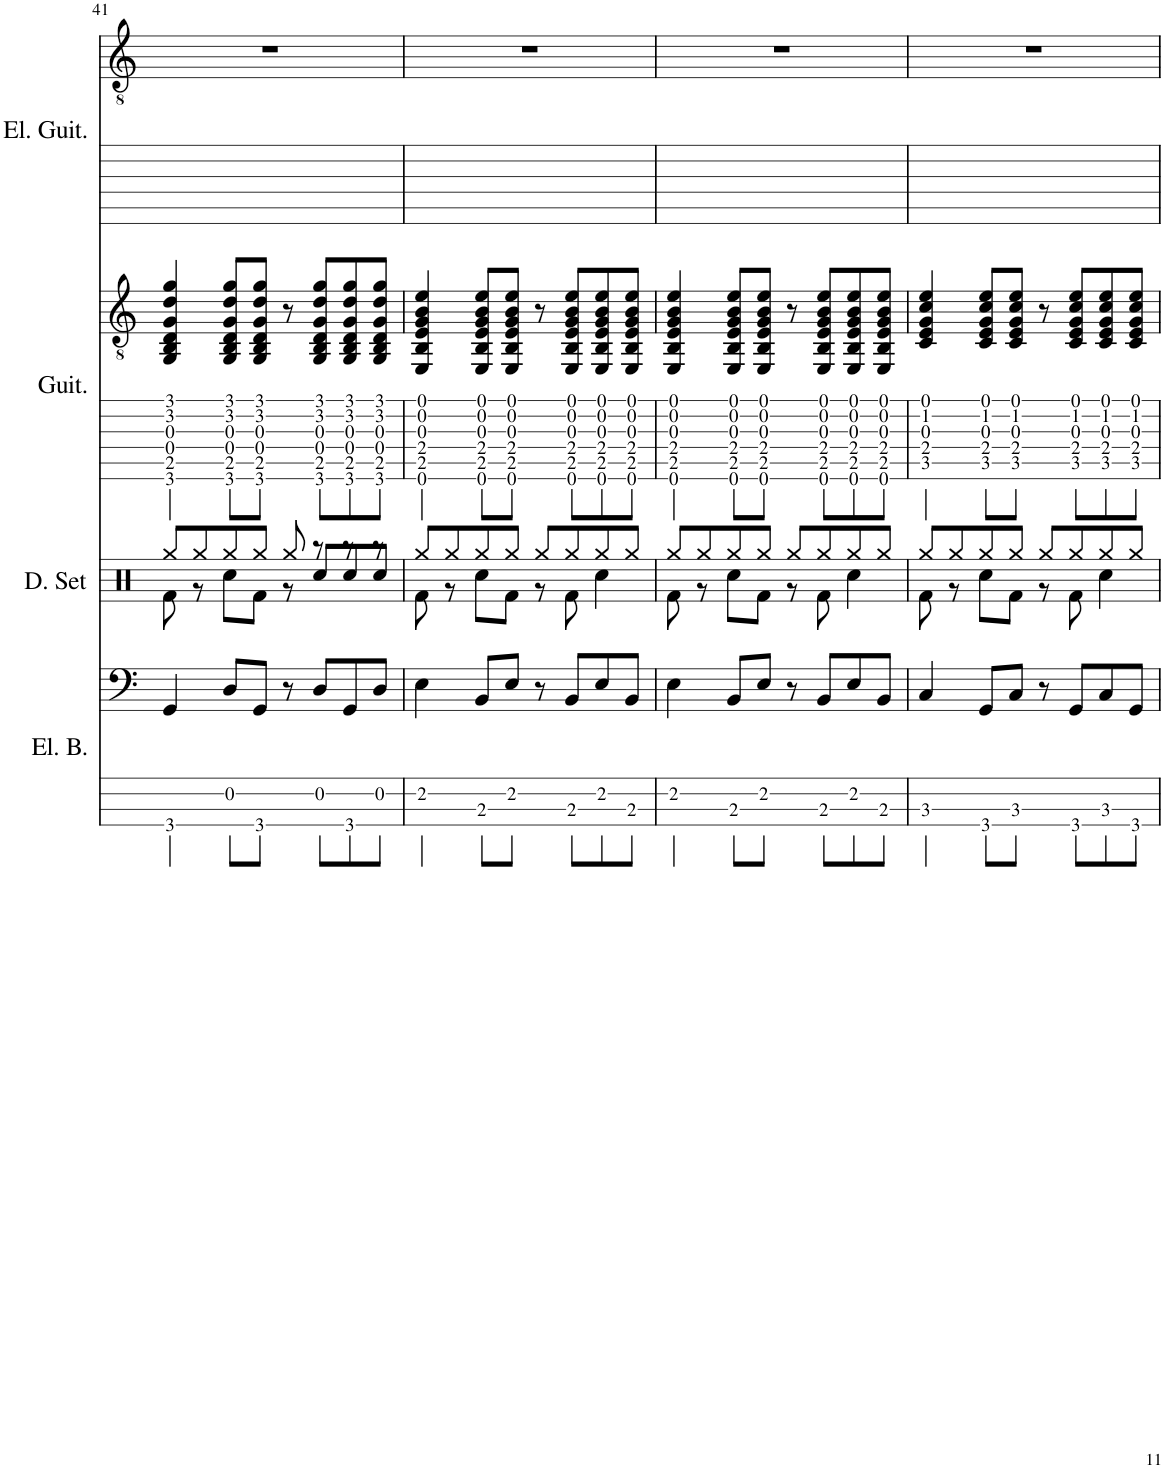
**kern	**kern	**kern	**kern	**kern	**kern	**kern
*part4	*part4	*part3	*part2	*part2	*part1	*part1
*staff7	*staff6	*staff5	*staff4	*staff3	*staff2	*staff1
*I"电贝斯	*	*I"架子鼓	*I"原音吉他	*	*I"电子吉他	*
!!LO:PB:g=z
*	*clefF4	*clefX	*	*clefGv2	*	*clefGv2
*Trd7c12	*Trd7c12	*	*	*	*	*
*k[]	*k[]	*k[]	*k[]	*k[]	*k[]	*k[]
*M4/4	*M4/4	*M4/4	*M4/4	*M4/4	*M4/4	*M4/4
=41	=41	=41	=41	=41	=41	=41
*	*	*^	*	*	*	*
4GG\	4GG/	8Rgg/L	8Rf\	4GG\ 4BB\ 4D\ 4G\ 4d\ 4g\	4GG/ 4BB/ 4D/ 4G/ 4d/ 4g/	1r	1r
.	.	8Rgg/	8r	.	.	.	.
8D\L	8D/L	8Rgg/	8Rcc\L	8GG\ 8BB\ 8D\ 8G\ 8d\ 8g\L	8GG/ 8BB/ 8D/ 8G/ 8d/ 8g/L	.	.
8GG\J	8GG/J	8Rgg/J	8Rf\J	8GG\ 8BB\ 8D\ 8G\ 8d\ 8g\J	8GG/ 8BB/ 8D/ 8G/ 8d/ 8g/J	.	.
8r	8r	8Rgg/	8r	8r	8r	.	.
8D\L	8D/L	8r	8Rcc/L	8GG\ 8BB\ 8D\ 8G\ 8d\ 8g\L	8GG/ 8BB/ 8D/ 8G/ 8d/ 8g/L	.	.
8GG\	8GG/	8r	8Rcc/	8GG\ 8BB\ 8D\ 8G\ 8d\ 8g\	8GG/ 8BB/ 8D/ 8G/ 8d/ 8g/	.	.
8D\J	8D/J	8r	8Rcc/J	8GG\ 8BB\ 8D\ 8G\ 8d\ 8g\J	8GG/ 8BB/ 8D/ 8G/ 8d/ 8g/J	.	.
=42	=42	=42	=42	=42	=42	=42	=42
4E\	4E\	8Rgg/L	8Rf\	4EE\ 4BB\ 4E\ 4G\ 4B\ 4e\	4EE/ 4BB/ 4E/ 4G/ 4B/ 4e/	1r	1r
.	.	8Rgg/	8r	.	.	.	.
8BB\L	8BB/L	8Rgg/	8Rcc\L	8EE\ 8BB\ 8E\ 8G\ 8B\ 8e\L	8EE/ 8BB/ 8E/ 8G/ 8B/ 8e/L	.	.
8E\J	8E/J	8Rgg/J	8Rf\J	8EE\ 8BB\ 8E\ 8G\ 8B\ 8e\J	8EE/ 8BB/ 8E/ 8G/ 8B/ 8e/J	.	.
8r	8r	8Rgg/L	8r	8r	8r	.	.
8BB\L	8BB/L	8Rgg/	8Rf\	8EE\ 8BB\ 8E\ 8G\ 8B\ 8e\L	8EE/ 8BB/ 8E/ 8G/ 8B/ 8e/L	.	.
8E\	8E/	8Rgg/	4Rcc\	8EE\ 8BB\ 8E\ 8G\ 8B\ 8e\	8EE/ 8BB/ 8E/ 8G/ 8B/ 8e/	.	.
8BB\J	8BB/J	8Rgg/J	.	8EE\ 8BB\ 8E\ 8G\ 8B\ 8e\J	8EE/ 8BB/ 8E/ 8G/ 8B/ 8e/J	.	.
=43	=43	=43	=43	=43	=43	=43	=43
4E\	4E\	8Rgg/L	8Rf\	4EE\ 4BB\ 4E\ 4G\ 4B\ 4e\	4EE/ 4BB/ 4E/ 4G/ 4B/ 4e/	1r	1r
.	.	8Rgg/	8r	.	.	.	.
8BB\L	8BB/L	8Rgg/	8Rcc\L	8EE\ 8BB\ 8E\ 8G\ 8B\ 8e\L	8EE/ 8BB/ 8E/ 8G/ 8B/ 8e/L	.	.
8E\J	8E/J	8Rgg/J	8Rf\J	8EE\ 8BB\ 8E\ 8G\ 8B\ 8e\J	8EE/ 8BB/ 8E/ 8G/ 8B/ 8e/J	.	.
8r	8r	8Rgg/L	8r	8r	8r	.	.
8BB\L	8BB/L	8Rgg/	8Rf\	8EE\ 8BB\ 8E\ 8G\ 8B\ 8e\L	8EE/ 8BB/ 8E/ 8G/ 8B/ 8e/L	.	.
8E\	8E/	8Rgg/	4Rcc\	8EE\ 8BB\ 8E\ 8G\ 8B\ 8e\	8EE/ 8BB/ 8E/ 8G/ 8B/ 8e/	.	.
8BB\J	8BB/J	8Rgg/J	.	8EE\ 8BB\ 8E\ 8G\ 8B\ 8e\J	8EE/ 8BB/ 8E/ 8G/ 8B/ 8e/J	.	.
=44	=44	=44	=44	=44	=44	=44	=44
4C\	4C/	8Rgg/L	8Rf\	4C\ 4E\ 4G\ 4c\ 4e\	4C/ 4E/ 4G/ 4c/ 4e/	1r	1r
.	.	8Rgg/	8r	.	.	.	.
8GG\L	8GG/L	8Rgg/	8Rcc\L	8C\ 8E\ 8G\ 8c\ 8e\L	8C/ 8E/ 8G/ 8c/ 8e/L	.	.
8C\J	8C/J	8Rgg/J	8Rf\J	8C\ 8E\ 8G\ 8c\ 8e\J	8C/ 8E/ 8G/ 8c/ 8e/J	.	.
8r	8r	8Rgg/L	8r	8r	8r	.	.
8GG\L	8GG/L	8Rgg/	8Rf\	8C\ 8E\ 8G\ 8c\ 8e\L	8C/ 8E/ 8G/ 8c/ 8e/L	.	.
8C\	8C/	8Rgg/	4Rcc\	8C\ 8E\ 8G\ 8c\ 8e\	8C/ 8E/ 8G/ 8c/ 8e/	.	.
8GG\J	8GG/J	8Rgg/J	.	8C\ 8E\ 8G\ 8c\ 8e\J	8C/ 8E/ 8G/ 8c/ 8e/J	.	.
*	*	*v	*v	*	*	*	*
=	=	=	=	=	=	=
*-	*-	*-	*-	*-	*-	*-
